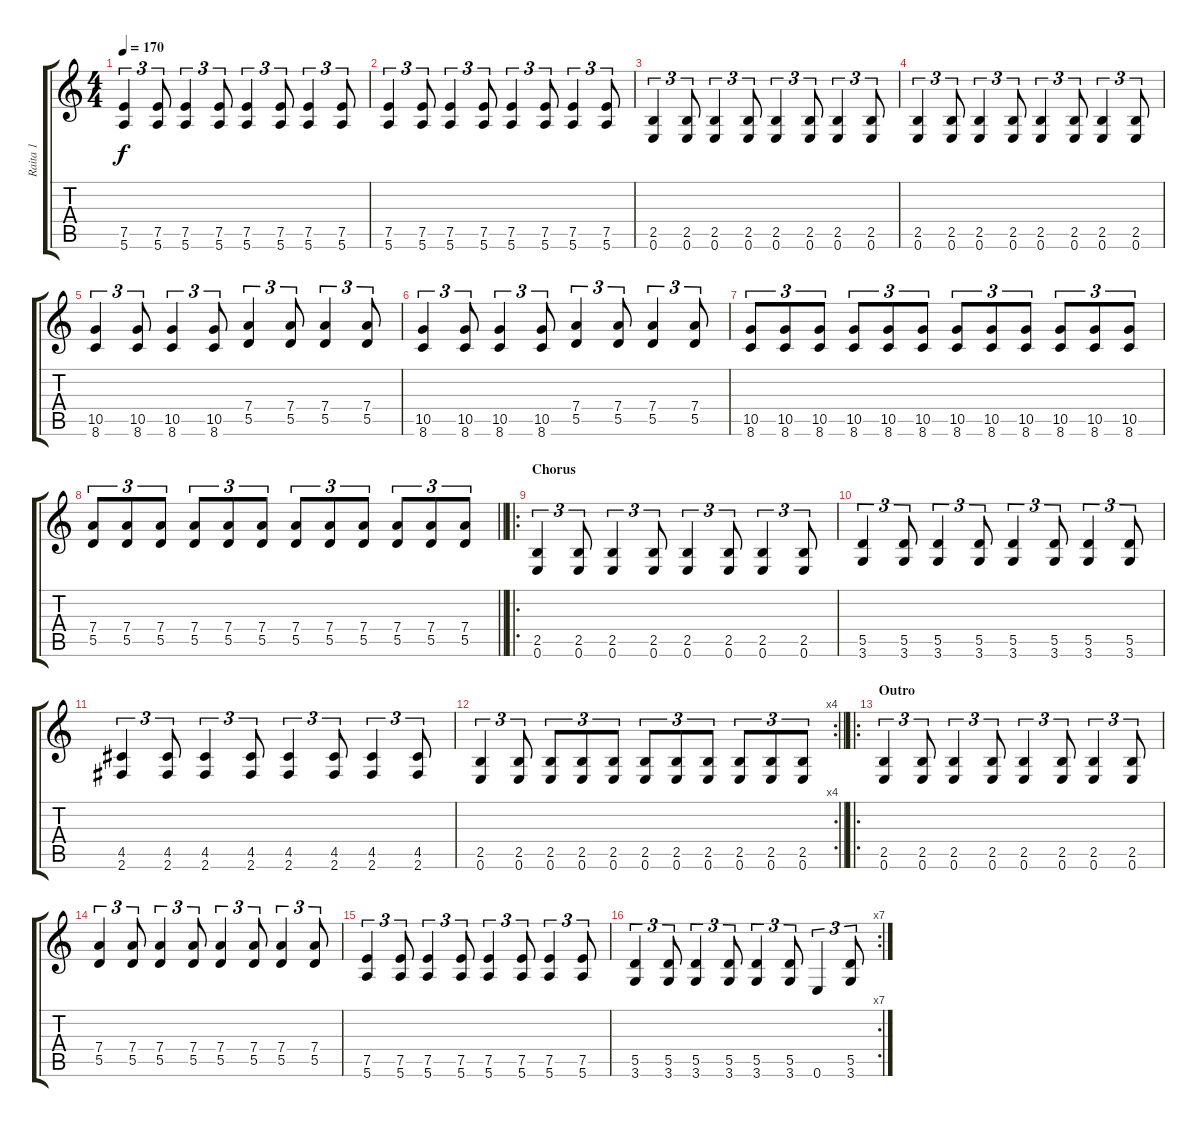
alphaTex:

\track ("Raita 1" "Raita 1") {instrument overdrivenguitar}
\staff {score tabs}
\tuning (E4 B3 G3 D3 A2 E2) {hide}
\ts (4 4)
\tempo 170
\clef g2
\ks c
(7.5 5.6).4{tu (3 2) dy f} (7.5 5.6).8{tu (3 2)} (7.5 5.6).4{tu (3 2)} (7.5 5.6).8{tu (3 2)} (7.5 5.6).4{tu (3 2)} (7.5 5.6).8{tu (3 2)} (7.5 5.6).4{tu (3 2)} (7.5 5.6).8{tu (3 2)} |
(7.5 5.6).4{tu (3 2)} (7.5 5.6).8{tu (3 2)} (7.5 5.6).4{tu (3 2)} (7.5 5.6).8{tu (3 2)} (7.5 5.6).4{tu (3 2)} (7.5 5.6).8{tu (3 2)} (7.5 5.6).4{tu (3 2)} (7.5 5.6).8{tu (3 2)} |
(2.5 0.6).4{tu (3 2)} (2.5 0.6).8{tu (3 2)} (2.5 0.6).4{tu (3 2)} (2.5 0.6).8{tu (3 2)} (2.5 0.6).4{tu (3 2)} (2.5 0.6).8{tu (3 2)} (2.5 0.6).4{tu (3 2)} (2.5 0.6).8{tu (3 2)} |
(2.5 0.6).4{tu (3 2)} (2.5 0.6).8{tu (3 2)} (2.5 0.6).4{tu (3 2)} (2.5 0.6).8{tu (3 2)} (2.5 0.6).4{tu (3 2)} (2.5 0.6).8{tu (3 2)} (2.5 0.6).4{tu (3 2)} (2.5 0.6).8{tu (3 2)} |
(10.5 8.6).4{tu (3 2)} (10.5 8.6).8{tu (3 2)} (10.5 8.6).4{tu (3 2)} (10.5 8.6).8{tu (3 2)} (7.4 5.5).4{tu (3 2)} (7.4 5.5).8{tu (3 2)} (7.4 5.5).4{tu (3 2)} (7.4 5.5).8{tu (3 2)} |
(10.5 8.6).4{tu (3 2)} (10.5 8.6).8{tu (3 2)} (10.5 8.6).4{tu (3 2)} (10.5 8.6).8{tu (3 2)} (7.4 5.5).4{tu (3 2)} (7.4 5.5).8{tu (3 2)} (7.4 5.5).4{tu (3 2)} (7.4 5.5).8{tu (3 2)} |
(10.5 8.6).8{tu (3 2)} (10.5 8.6).8{tu (3 2)} (10.5 8.6).8{tu (3 2)} (10.5 8.6).8{tu (3 2)} (10.5 8.6).8{tu (3 2)} (10.5 8.6).8{tu (3 2)} (10.5 8.6).8{tu (3 2)} (10.5 8.6).8{tu (3 2)} (10.5 8.6).8{tu (3 2)} (10.5 8.6).8{tu (3 2)} (10.5 8.6).8{tu (3 2)} (10.5 8.6).8{tu (3 2)} |
\barLineRight lightlight
(7.4 5.5).8{tu (3 2)} (7.4 5.5).8{tu (3 2)} (7.4 5.5).8{tu (3 2)} (7.4 5.5).8{tu (3 2)} (7.4 5.5).8{tu (3 2)} (7.4 5.5).8{tu (3 2)} (7.4 5.5).8{tu (3 2)} (7.4 5.5).8{tu (3 2)} (7.4 5.5).8{tu (3 2)} (7.4 5.5).8{tu (3 2)} (7.4 5.5).8{tu (3 2)} (7.4 5.5).8{tu (3 2)} |
\ro
\section ("" "Chorus")
(2.5 0.6).4{tu (3 2)} (2.5 0.6).8{tu (3 2)} (2.5 0.6).4{tu (3 2)} (2.5 0.6).8{tu (3 2)} (2.5 0.6).4{tu (3 2)} (2.5 0.6).8{tu (3 2)} (2.5 0.6).4{tu (3 2)} (2.5 0.6).8{tu (3 2)} |
(5.5 3.6).4{tu (3 2)} (5.5 3.6).8{tu (3 2)} (5.5 3.6).4{tu (3 2)} (5.5 3.6).8{tu (3 2)} (5.5 3.6).4{tu (3 2)} (5.5 3.6).8{tu (3 2)} (5.5 3.6).4{tu (3 2)} (5.5 3.6).8{tu (3 2)} |
(4.5 2.6).4{tu (3 2)} (4.5 2.6).8{tu (3 2)} (4.5 2.6).4{tu (3 2)} (4.5 2.6).8{tu (3 2)} (4.5 2.6).4{tu (3 2)} (4.5 2.6).8{tu (3 2)} (4.5 2.6).4{tu (3 2)} (4.5 2.6).8{tu (3 2)} |
\rc 4
\barLineRight lightlight
(2.5 0.6).4{tu (3 2)} (2.5 0.6).8{tu (3 2)} (2.5 0.6).8{tu (3 2)} (2.5 0.6).8{tu (3 2)} (2.5 0.6).8{tu (3 2)} (2.5 0.6).8{tu (3 2)} (2.5 0.6).8{tu (3 2)} (2.5 0.6).8{tu (3 2)} (2.5 0.6).8{tu (3 2)} (2.5 0.6).8{tu (3 2)} (2.5 0.6).8{tu (3 2)} |
\ro
\section ("" "Outro")
(2.5 0.6).4{tu (3 2)} (2.5 0.6).8{tu (3 2)} (2.5 0.6).4{tu (3 2)} (2.5 0.6).8{tu (3 2)} (2.5 0.6).4{tu (3 2)} (2.5 0.6).8{tu (3 2)} (2.5 0.6).4{tu (3 2)} (2.5 0.6).8{tu (3 2)} |
(7.4 5.5).4{tu (3 2)} (7.4 5.5).8{tu (3 2)} (7.4 5.5).4{tu (3 2)} (7.4 5.5).8{tu (3 2)} (7.4 5.5).4{tu (3 2)} (7.4 5.5).8{tu (3 2)} (7.4 5.5).4{tu (3 2)} (7.4 5.5).8{tu (3 2)} |
(7.5 5.6).4{tu (3 2)} (7.5 5.6).8{tu (3 2)} (7.5 5.6).4{tu (3 2)} (7.5 5.6).8{tu (3 2)} (7.5 5.6).4{tu (3 2)} (7.5 5.6).8{tu (3 2)} (7.5 5.6).4{tu (3 2)} (7.5 5.6).8{tu (3 2)} |
\rc 7
(5.5 3.6).4{tu (3 2)} (5.5 3.6).8{tu (3 2)} (5.5 3.6).4{tu (3 2)} (5.5 3.6).8{tu (3 2)} (5.5 3.6).4{tu (3 2)} (5.5 3.6).8{tu (3 2)} 0.6.4{tu (3 2)} (5.5 3.6).8{tu (3 2)}
